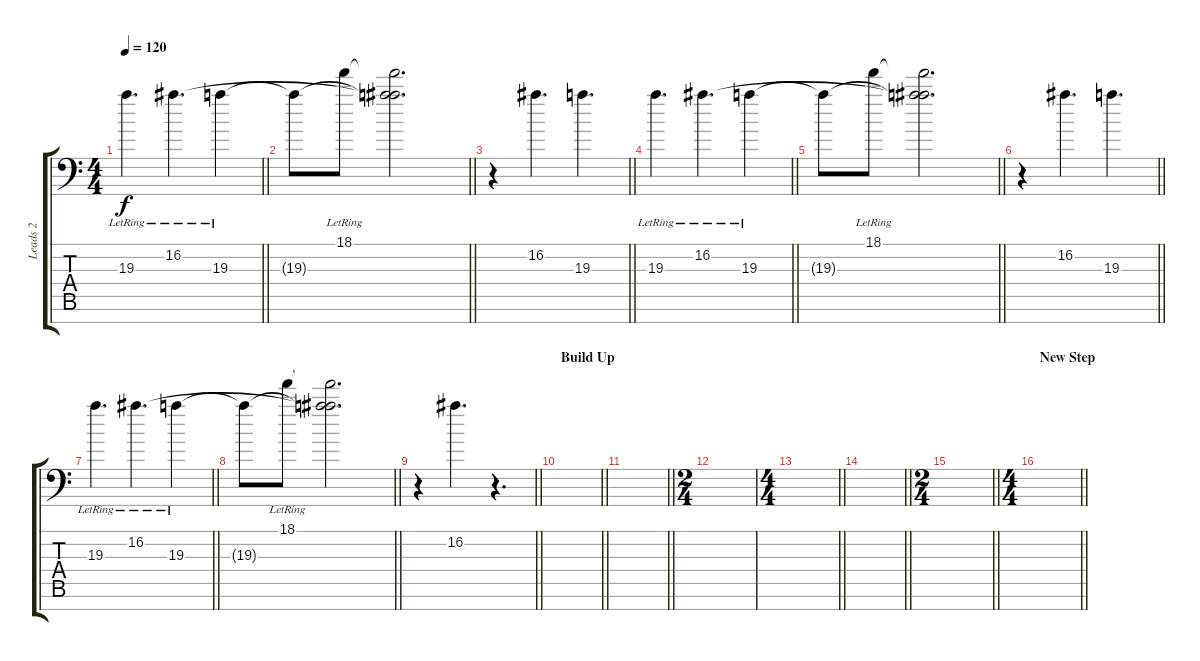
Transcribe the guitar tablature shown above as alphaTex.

\track ("Leads 2" "Leads 2") {instrument distortionguitar}
\staff {score tabs}
\tuning (B3 Gb3 D3 A2 E2 A1 E1) {hide}
\ts (4 4)
\tempo 120
\clef f4
\barLineRight lightlight
\ks c
19.3{lr}.4{d dy f instrument electricguitarclean} 16.2{lr}.4{d} 19.3{lr}.4 |
\barLineRight lightlight
19.3{t}.8 18.1{lr}.8 (18.1{t} 16.2{t} 19.3{t}).2{d} |
\barLineRight lightlight
r.4 16.2.4{d} 19.3.4{d} |
\barLineRight lightlight
19.3{lr}.4{d instrument electricguitarclean} 16.2{lr}.4{d} 19.3{lr}.4 |
\barLineRight lightlight
19.3{t}.8 18.1{lr}.8 (18.1{t} 16.2{t} 19.3{t}).2{d} |
\barLineRight lightlight
r.4 16.2.4{d} 19.3.4{d} |
\barLineRight lightlight
19.3{lr}.4{d instrument electricguitarclean} 16.2{lr}.4{d} 19.3{lr}.4 |
\barLineRight lightlight
19.3{t}.8 18.1{lr}.8 (18.1{t} 16.2{t} 19.3{t}).2{d} |
\barLineRight lightlight
r.4 16.2.4{d} r.4{d} |
\section ("" "Build Up")
\barLineRight lightlight
|
\barLineRight lightlight
|
\ts (2 4)
|
\ts (4 4)
\barLineRight lightlight
|
\barLineRight lightlight
|
\ts (2 4)
\barLineRight lightlight
|
\ts (4 4)
\section ("" "New Step")
\barLineRight lightlight
